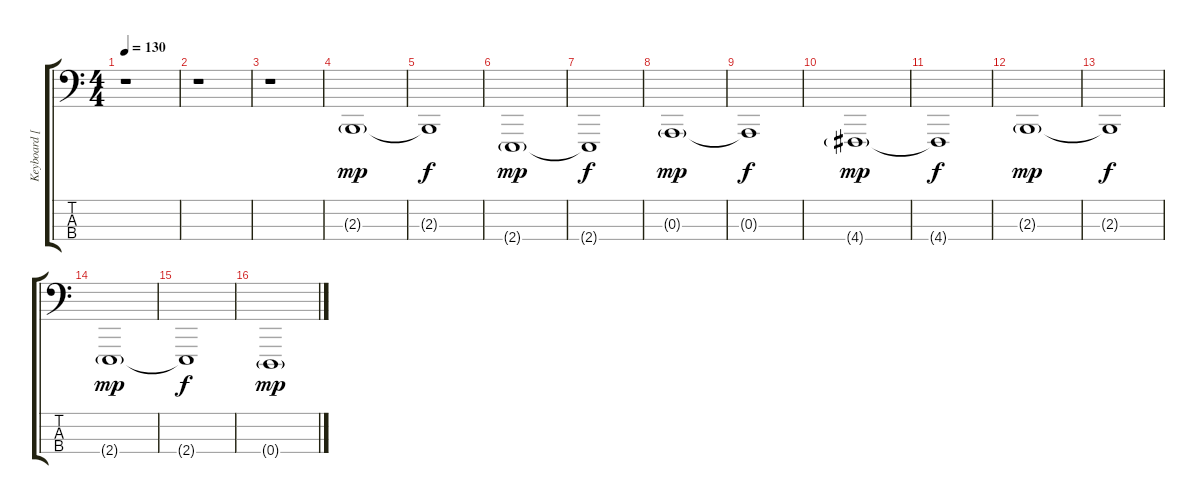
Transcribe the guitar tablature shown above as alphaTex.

\track ("Keyboard [Low Strings]" "Keyboard [") {instrument stringensemble2}
\staff {score tabs}
\tuning (G2 D2 A1 D1) {hide}
\ts (4 4)
\tempo 130
\clef f4
\ks c
r.1{dy f} |
r.1 |
r.1 |
2.3{g}.1{dy mp} |
2.3{t}.1{dy f} |
2.4{g}.1{dy mp} |
2.4{t}.1{dy f} |
0.3{g}.1{dy mp} |
0.3{t}.1{dy f} |
4.4{g}.1{dy mp} |
4.4{t}.1{dy f} |
2.3{g}.1{dy mp} |
2.3{t}.1{dy f} |
2.4{g}.1{dy mp} |
2.4{t}.1{dy f} |
0.4{g}.1{dy mp}
